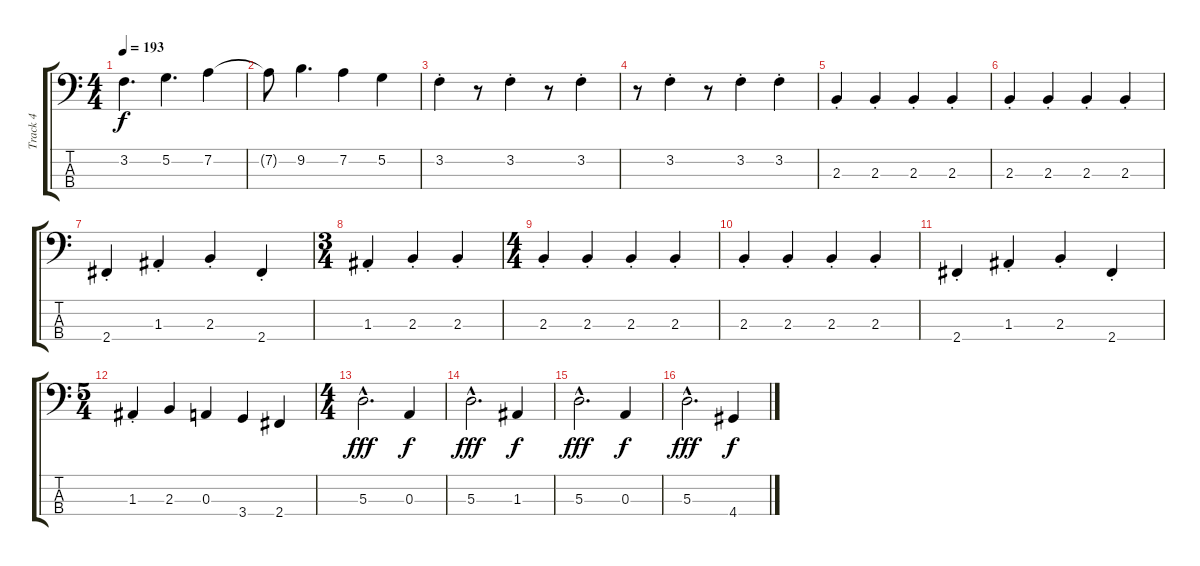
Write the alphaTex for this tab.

\track ("Track 4" "Track 4") {instrument synthbass2}
\staff {score tabs}
\tuning (G2 D2 A1 E1) {hide}
\ts (4 4)
\tempo 193
\clef f4
\ks c
3.2.4{d dy f} 5.2.4{d} 7.2.4 |
7.2{t}.8 9.2.4{d} 7.2.4 5.2.4 |
3.2{st}.4 r.8 3.2{st}.4 r.8 3.2{st}.4 |
r.8 3.2{st}.4 r.8 3.2{st}.4 3.2{st}.4 |
2.3{st}.4 2.3{st}.4 2.3{st}.4 2.3{st}.4 |
2.3{st}.4 2.3{st}.4 2.3{st}.4 2.3{st}.4 |
2.4{st}.4 1.3{st}.4 2.3{st}.4 2.4{st}.4 |
\ts (3 4)
1.3{st}.4 2.3{st}.4 2.3{st}.4 |
\ts (4 4)
2.3{st}.4 2.3{st}.4 2.3{st}.4 2.3{st}.4 |
2.3{st}.4 2.3{st}.4 2.3{st}.4 2.3{st}.4 |
2.4{st}.4 1.3{st}.4 2.3{st}.4 2.4{st}.4 |
\ts (5 4)
1.3{st}.4 2.3.4 0.3.4 3.4.4 2.4.4 |
\ts (4 4)
5.3{hac}.2{d dy fff} 0.3.4{dy f} |
5.3{hac}.2{d dy fff} 1.3.4{dy f} |
5.3{hac}.2{d dy fff} 0.3.4{dy f} |
5.3{hac}.2{d dy fff} 4.4.4{dy f}
